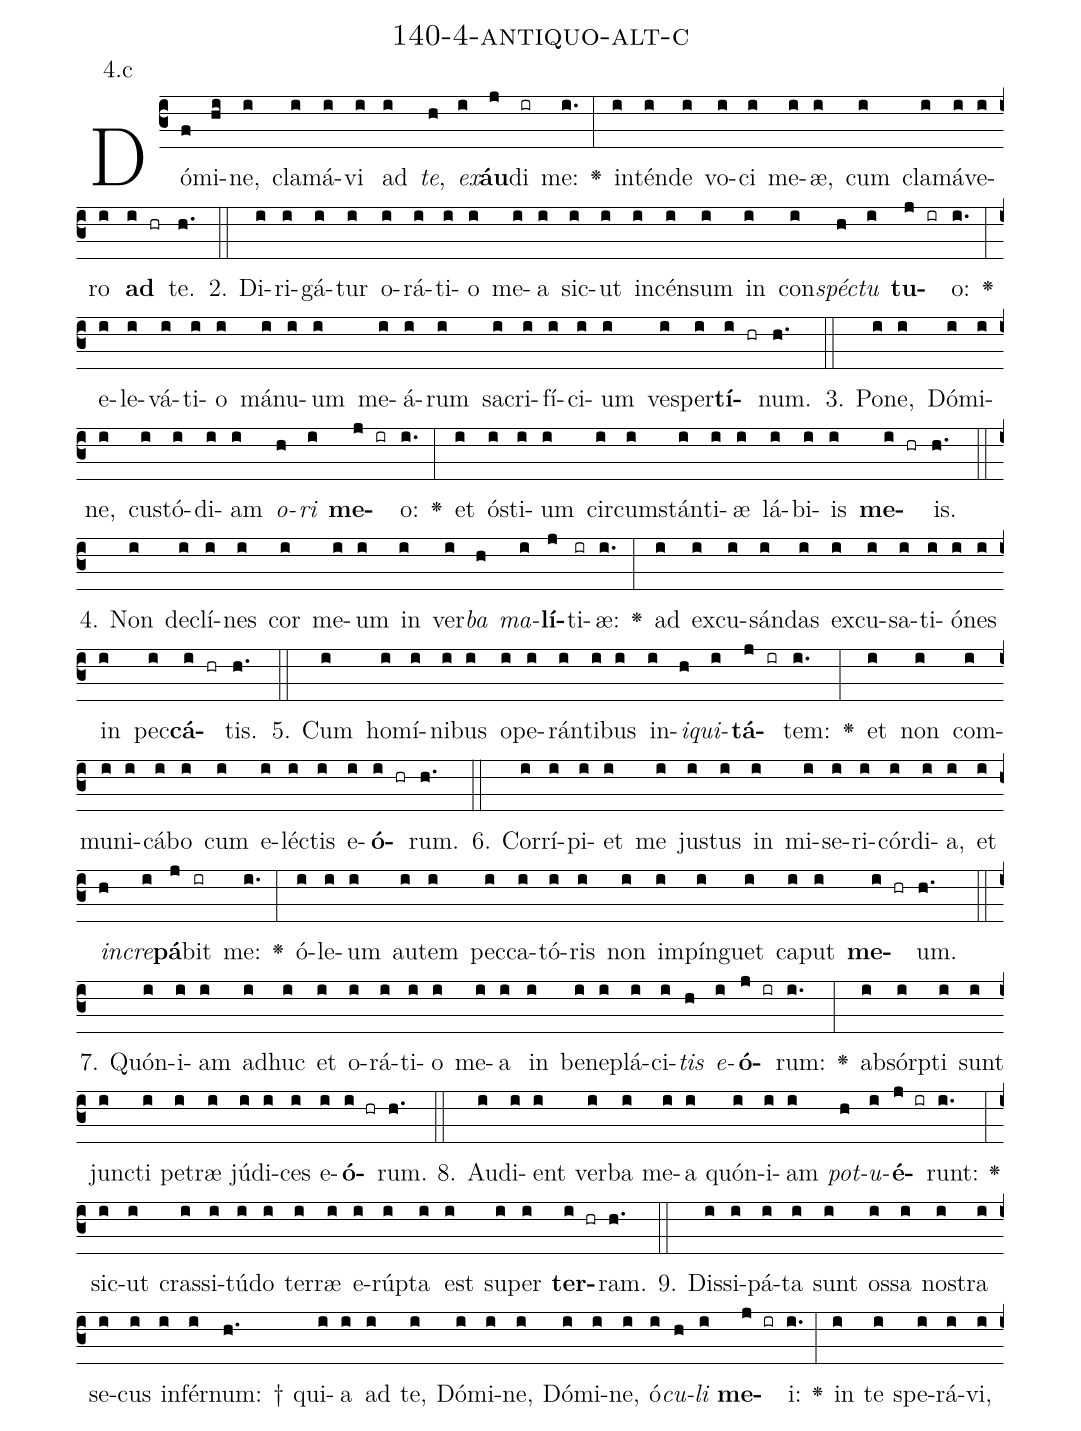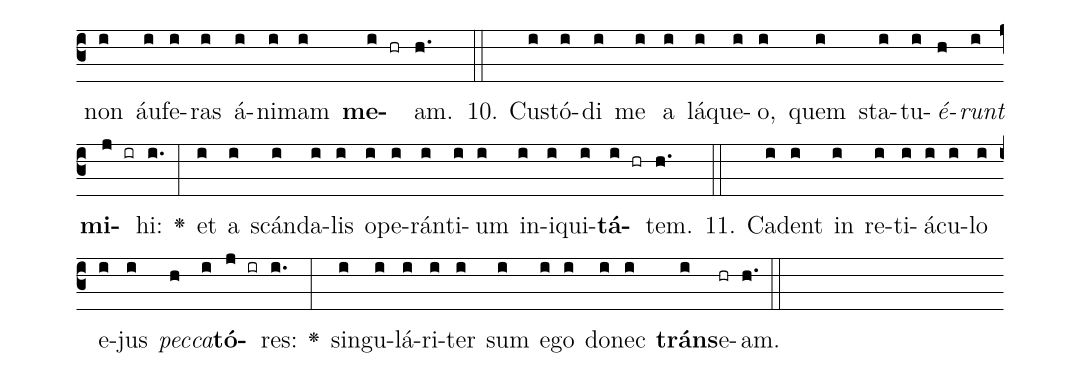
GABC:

name: 140-4-antiquo-alt-c;
annotation: 4.c;
%%
(c3)Dó(f)mi(hi)ne,(i) cla(i)má(i)vi(i) ad(i) <i>te</i>,(h) <i>ex</i>(i)<b>áu</b>(j)di(ir) me:(i.) <v>\greheightstar</v>(:) in(i)tén(i)de(i) vo(i)ci(i) me(i)æ,(i) cum(i) cla(i)má(i)ve(i)ro(i) <b>ad</b>(i hr) te.(h.) (::)
2. Di(i)ri(i)gá(i)tur(i) o(i)rá(i)ti(i)o(i) me(i)a(i) sic(i)ut(i) in(i)cén(i)sum(i) in(i) con(i)<i>spéc</i>(h)<i>tu</i>(i) <b>tu</b>(j ir)o:(i.) <v>\greheightstar</v>(:) e(i)le(i)vá(i)ti(i)o(i) má(i)nu(i)um(i) me(i)á(i)rum(i) sa(i)cri(i)fí(i)ci(i)um(i) ves(i)per(i)<b>tí</b>(i hr)num.(h.) (::)
3. Po(i)ne,(i) Dó(i)mi(i)ne,(i) cus(i)tó(i)di(i)am(i) <i>o</i>(h)<i>ri</i>(i) <b>me</b>(j ir)o:(i.) <v>\greheightstar</v>(:) et(i) ós(i)ti(i)um(i) cir(i)cum(i)stán(i)ti(i)æ(i) lá(i)bi(i)is(i) <b>me</b>(i hr)is.(h.) (::)
4. Non(i) de(i)clí(i)nes(i) cor(i) me(i)um(i) in(i) ver(i)<i>ba</i>(h) <i>ma</i>(i)<b>lí</b>(j)ti(ir)æ:(i.) <v>\greheightstar</v>(:) ad(i) ex(i)cu(i)sán(i)das(i) ex(i)cu(i)sa(i)ti(i)ó(i)nes(i) in(i) pec(i)<b>cá</b>(i hr)tis.(h.) (::)
5. Cum(i) ho(i)mí(i)ni(i)bus(i) o(i)pe(i)rán(i)ti(i)bus(i) in(i)<i>i</i>(h)<i>qui</i>(i)<b>tá</b>(j ir)tem:(i.) <v>\greheightstar</v>(:) et(i) non(i) com(i)mu(i)ni(i)cá(i)bo(i) cum(i) e(i)léc(i)tis(i) e(i)<b>ó</b>(i hr)rum.(h.) (::)
6. Cor(i)rí(i)pi(i)et(i) me(i) jus(i)tus(i) in(i) mi(i)se(i)ri(i)cór(i)di(i)a,(i) et(i) <i>in</i>(h)<i>cre</i>(i)<b>pá</b>(j)bit(ir) me:(i.) <v>\greheightstar</v>(:) ó(i)le(i)um(i) au(i)tem(i) pec(i)ca(i)tó(i)ris(i) non(i) im(i)pín(i)guet(i) ca(i)put(i) <b>me</b>(i hr)um.(h.) (::)
7. Quón(i)i(i)am(i) ad(i)huc(i) et(i) o(i)rá(i)ti(i)o(i) me(i)a(i) in(i) be(i)ne(i)plá(i)ci(i)<i>tis</i>(h) <i>e</i>(i)<b>ó</b>(j ir)rum:(i.) <v>\greheightstar</v>(:) ab(i)sórp(i)ti(i) sunt(i) junc(i)ti(i) pe(i)træ(i) jú(i)di(i)ces(i) e(i)<b>ó</b>(i hr)rum.(h.) (::)
8. Au(i)di(i)ent(i) ver(i)ba(i) me(i)a(i) quón(i)i(i)am(i) <i>pot</i>(h)<i>u</i>(i)<b>é</b>(j ir)runt:(i.) <v>\greheightstar</v>(:) sic(i)ut(i) cras(i)si(i)tú(i)do(i) ter(i)ræ(i) e(i)rúp(i)ta(i) est(i) su(i)per(i) <b>ter</b>(i hr)ram.(h.) (::)
9. Dis(i)si(i)pá(i)ta(i) sunt(i) os(i)sa(i) nos(i)tra(i) se(i)cus(i) in(i)fér(i)num: †(h.) qui(i)a(i) ad(i) te,(i) Dó(i)mi(i)ne,(i) Dó(i)mi(i)ne,(i) ó(i)<i>cu</i>(h)<i>li</i>(i) <b>me</b>(j ir)i:(i.) <v>\greheightstar</v>(:) in(i) te(i) spe(i)rá(i)vi,(i) non(i) áu(i)fe(i)ras(i) á(i)ni(i)mam(i) <b>me</b>(i hr)am.(h.) (::)
10. Cus(i)tó(i)di(i) me(i) a(i) lá(i)que(i)o,(i) quem(i) sta(i)tu(i)<i>é</i>(h)<i>runt</i>(i) <b>mi</b>(j ir)hi:(i.) <v>\greheightstar</v>(:) et(i) a(i) scán(i)da(i)lis(i) o(i)pe(i)rán(i)ti(i)um(i) in(i)i(i)qui(i)<b>tá</b>(i hr)tem.(h.) (::)
11. Ca(i)dent(i) in(i) re(i)ti(i)á(i)cu(i)lo(i) e(i)jus(i) <i>pec</i>(h)<i>ca</i>(i)<b>tó</b>(j ir)res:(i.) <v>\greheightstar</v>(:) sin(i)gu(i)lá(i)ri(i)ter(i) sum(i) e(i)go(i) do(i)nec(i) <b>tráns</b>(i)e(hr)am.(h.) (::)
